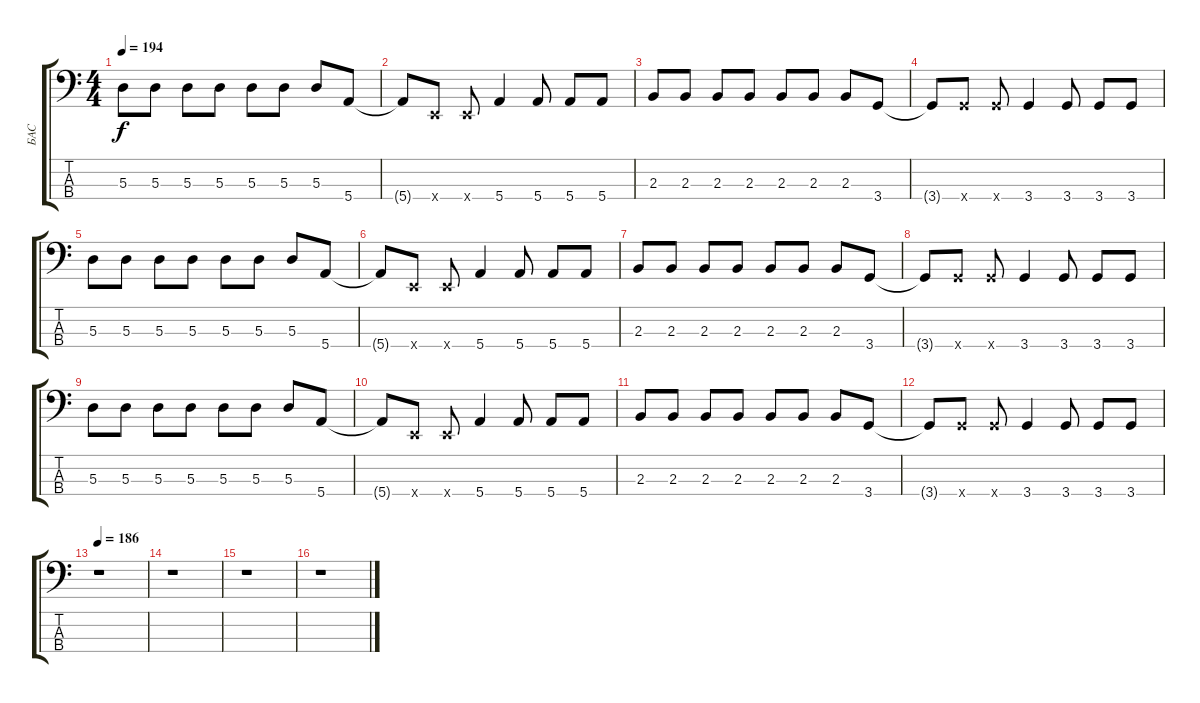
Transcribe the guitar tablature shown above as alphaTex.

\track ("БАС" "БАС") {instrument electricbasspick}
\staff {score tabs}
\tuning (G2 D2 A1 E1) {hide}
\ts (4 4)
\tempo 194
\clef f4
\ks c
5.3.8{dy f} 5.3.8 5.3.8 5.3.8 5.3.8 5.3.8 5.3.8 5.4.8 |
5.4{t}.8 0.4{x}.8 0.4{x}.8 5.4.4 5.4.8 5.4.8 5.4.8 |
2.3.8 2.3.8 2.3.8 2.3.8 2.3.8 2.3.8 2.3.8 3.4.8 |
3.4{t}.8 3.4{x}.8 3.4{x}.8 3.4.4 3.4.8 3.4.8 3.4.8 |
5.3.8 5.3.8 5.3.8 5.3.8 5.3.8 5.3.8 5.3.8 5.4.8 |
5.4{t}.8 0.4{x}.8 0.4{x}.8 5.4.4 5.4.8 5.4.8 5.4.8 |
2.3.8 2.3.8 2.3.8 2.3.8 2.3.8 2.3.8 2.3.8 3.4.8 |
3.4{t}.8 3.4{x}.8 3.4{x}.8 3.4.4 3.4.8 3.4.8 3.4.8 |
5.3.8 5.3.8 5.3.8 5.3.8 5.3.8 5.3.8 5.3.8 5.4.8 |
5.4{t}.8 0.4{x}.8 0.4{x}.8 5.4.4 5.4.8 5.4.8 5.4.8 |
2.3.8 2.3.8 2.3.8 2.3.8 2.3.8 2.3.8 2.3.8 3.4.8 |
3.4{t}.8 3.4{x}.8 3.4{x}.8 3.4.4 3.4.8 3.4.8 3.4.8 |
\tempo 186
r.1 |
r.1 |
r.1 |
r.1
